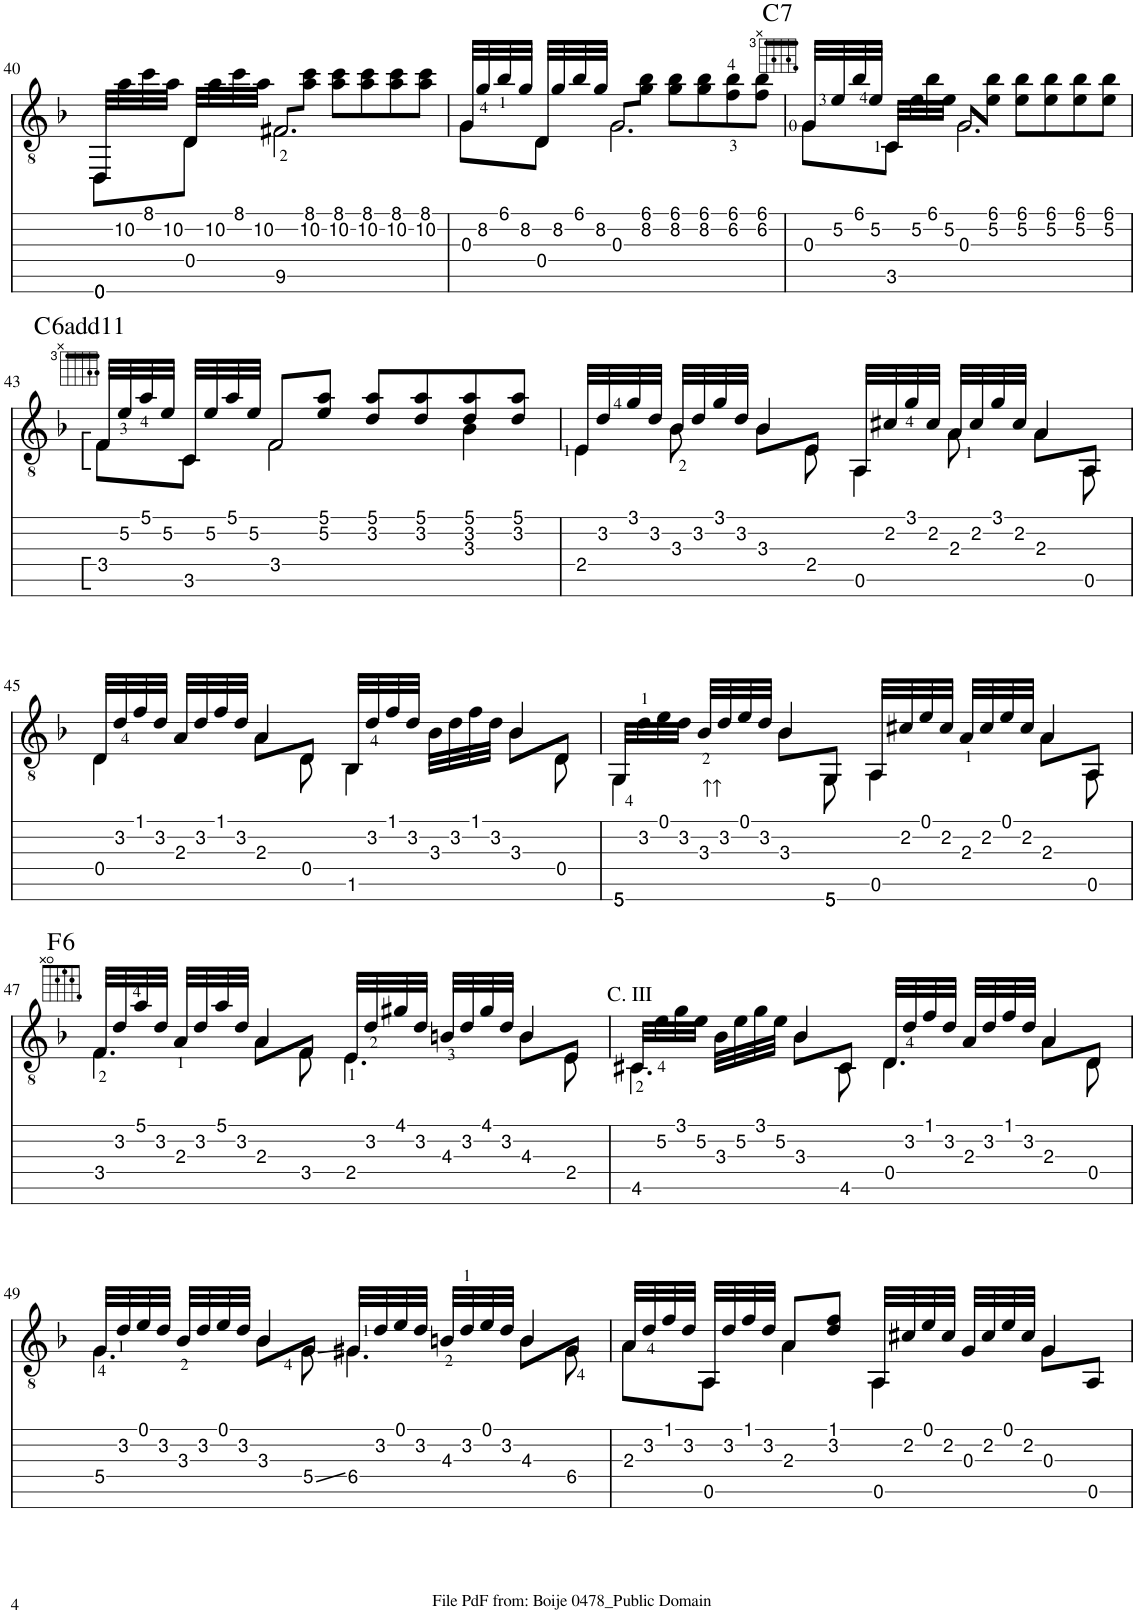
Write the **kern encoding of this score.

**kern	**kern	**harte
*part1	*part1	*part1
*staff2	*staff1	*
*I"Guitar	*	*
*I'Guit.	*	*
!!LO:PB:g=z
*	*clefGv2	*
*k[b-]	*k[b-]	*
*M4/4	*M4/4	*
*met(c)	*met(c)	*
=40	=40	=40
*^	*^	*
32DDLLL	8DDL	32DD/LLL	8DD\L	.
32a	.	32a\	.	.
32cc	.	32cc\	.	.
32aJJ	.	32a\JJJ	.	.
32DLL	8DJ	32D/LLL	8D\J	.
32a	.	32a\	.	.
32cc	.	32cc\	.	.
32aJJJ	.	32a\JJJ	.	.
!	!	!LO:N:head=open	!	!
8F#L	2.F#	8F#X/L	2.F#\	.
8a\ 8cc\J	.	8a\ 8cc\J	.	.
8a\ 8cc\L	.	8a\ 8cc\L	.	.
8a\ 8cc\J	.	8a\ 8cc\	.	.
8a\ 8cc\L	.	8a\ 8cc\	.	.
8a\ 8cc\J	.	8a\ 8cc\J	.	.
=41	=41	=41	=41	=41
32GLLL	8GL	32G/LLL	8G\L	.
32g	.	32g/	.	.
32b-	.	32b-/	.	.
32gJJ	.	32g/JJJ	.	.
32DLL	8DJ	32D/LLL	8D\J	.
32g	.	32g/	.	.
32b-	.	32b-/	.	.
32gJJJ	.	32g/JJJ	.	.
!	!	!LO:N:head=open	!	!
8GL	2.G	8G/L	2.G\	.
8g\ 8b-\J	.	8g\ 8b-\J	.	.
8g\ 8b-\L	.	8g\ 8b-\L	.	.
8g\ 8b-\J	.	8g\ 8b-\	.	.
8f\ 8b-\L	.	8f\ 8b-\	.	.
8f\ 8b-\J	.	8f\ 8b-\J	.	.
=42	=42	=42	=42	=42
!	!	!	!	!LO:H:kt=7
32GLLL	8GL	32G/LLL	8G\L	C:7
32e	.	32e/	.	.
32b-	.	32b-/	.	.
32eJJ	.	32e/JJJ	.	.
32CLL	8CJ	32C/LLL	8C\J	.
32e	.	32e\	.	.
32b-	.	32b-\	.	.
32eJJJ	.	32e\JJJ	.	.
!	!	!LO:N:head=open	!	!
8GL	2.G	8G/L	2.G\	.
8e\ 8b-\J	.	8e\ 8b-\J	.	.
8e\ 8b-\L	.	8e\ 8b-\L	.	.
8e\ 8b-\J	.	8e\ 8b-\	.	.
8e\ 8b-\L	.	8e\ 8b-\	.	.
8e\ 8b-\J	.	8e\ 8b-\J	.	.
!!LO:LB:g=z	!!
=43	=43	=43	=43	=43
!	!	!	!	!LO:H:kt=6
32FLLL	8FL	32F/LLL	8F\L	C:maj6(11)
32e	.	32e/	.	.
32a	.	32a/	.	.
32eJJ	.	32e/JJJ	.	.
32CLL	8CJ	32C/LLL	8C\J	.
32e	.	32e/	.	.
32a	.	32a/	.	.
32eJJJ	.	32e/JJJ	.	.
!	!	!LO:N:head=open	!	!
8FL	2F	8F/L	2F\	.
8e\ 8a\J	.	8e/ 8a/J	.	.
8d\ 8a\L	.	8d/ 8a/L	.	.
8d\ 8a\J	.	8d/ 8a/	.	.
8d\ 8a\L	4B-	8d/ 8a/	4B-\	.
8d\ 8a\J	.	8d/ 8a/J	.	.
=44	=44	=44	=44	=44
*	*^	*	*^	*
32ELLL	4.E	8ryy	32E/LLL	4.E\	8ryy	.
32d	.	.	32d/	.	.	.
32g	.	.	32g/	.	.	.
32dJJ	.	.	32d/JJJ	.	.	.
32B-LL	.	8B-	32B-/LLL	.	8B-\	.
32d	.	.	32d/	.	.	.
32g	.	.	32g/	.	.	.
32dJJJ	.	.	32d/JJJ	.	.	.
4B-	.	8B-L	4B-/	.	8B-\L	.
.	8E	8EJ	.	8E\	8E/J	.
32AALLL	4.AA	8ryy	32AA/LLL	4.AA\	8ryy	.
32c#	.	.	32c#X/	.	.	.
32g	.	.	32g/	.	.	.
32c#JJ	.	.	32c#/JJJ	.	.	.
32ALL	.	8AL	32A/LLL	.	8A\	.
32c#	.	.	32c#/	.	.	.
32g	.	.	32g/	.	.	.
32c#JJJ	.	.	32c#/JJJ	.	.	.
4A	.	8A	4A/	.	8A\L	.
.	8AA	8AAJ	.	8AA\	8AA/J	.
!!LO:LB:g=z	!!	!!
=45	=45	=45	=45	=45	=45	=45
32DLLL	4ryy	4.D	32D/LLL	4ryy	4.D\	.
32d	.	.	32d/	.	.	.
32f	.	.	32f/	.	.	.
32dJJ	.	.	32d/JJJ	.	.	.
32ALL	.	.	32A/LLL	.	.	.
32d	.	.	32d/	.	.	.
32f	.	.	32f/	.	.	.
32dJJJ	.	.	32d/JJJ	.	.	.
4A	8AL	.	4A/	8A\L	.	.
.	8DJ	8D	.	8D/J	8D\	.
32BB-LLL	4ryy	4.BB-	32BB-/LLL	4ryy	4.BB-\	.
32d	.	.	32d/	.	.	.
32f	.	.	32f/	.	.	.
32dJJ	.	.	32d/JJJ	.	.	.
32B-LL	.	.	32B-\LLL	.	.	.
32d	.	.	32d\	.	.	.
32f	.	.	32f\	.	.	.
32dJJJ	.	.	32d\JJJ	.	.	.
4B-	8B-L	.	4B-/	8B-\L	.	.
.	8DJ	8D	.	8D/J	8D\	.
=46	=46	=46	=46	=46	=46	=46
32GGLLL	4ryy	4.GG	32GG/LLL	4ryy	4.GG\	.
32d	.	.	32d\	.	.	.
32e	.	.	32e\	.	.	.
32dJJ	.	.	32d\JJJ	.	.	.
!	!	!	!LO:TX:b:t=↑↑	!	!	!
32B-LL	.	.	32B-/LLL	.	.	.
32d	.	.	32d/	.	.	.
32e	.	.	32e/	.	.	.
32dJJJ	.	.	32d/JJJ	.	.	.
4B-	8B-L	.	4B-/	8B-\L	.	.
.	8GGJ	8GG	.	8GG/J	8GG\	.
32AALLL	4ryy	4.AA	32AA/LLL	4ryy	4.AA\	.
32c#	.	.	32c#X/	.	.	.
32e	.	.	32e/	.	.	.
32c#JJ	.	.	32c#/JJJ	.	.	.
32ALL	.	.	32A/LLL	.	.	.
32c#	.	.	32c#/	.	.	.
32e	.	.	32e/	.	.	.
32c#JJJ	.	.	32c#/JJJ	.	.	.
4A	8AL	.	4A/	8A\L	.	.
.	8AAJ	8AA	.	8AA/J	8AA\	.
!!LO:LB:g=z	!!	!!
=47	=47	=47	=47	=47	=47	=47
!	!	!	!	!	!	!LO:H:kt=6
32FLLL	4ryy	4.F	32F/LLL	4ryy	4.F\	F:maj6
32d	.	.	32d/	.	.	.
32a	.	.	32a/	.	.	.
32dJJ	.	.	32d/JJJ	.	.	.
32ALL	.	.	32A/LLL	.	.	.
32d	.	.	32d/	.	.	.
32a	.	.	32a/	.	.	.
32dJJJ	.	.	32d/JJJ	.	.	.
4A	8AL	.	4A/	8A\L	.	.
.	8FJ	8F	.	8F/J	8F\	.
32ELLL	4ryy	4.E	32E/LLL	4ryy	4.E\	.
32d	.	.	32d/	.	.	.
32g#	.	.	32g#X/	.	.	.
32dJJ	.	.	32d/JJJ	.	.	.
32BLL	.	.	32Bn/LLL	.	.	.
32d	.	.	32d/	.	.	.
32g#	.	.	32g#/	.	.	.
32dJJJ	.	.	32d/JJJ	.	.	.
4B	8BL	.	4B/	8B\L	.	.
.	8EJ	8E	.	8E/J	8E\	.
=48	=48	=48	=48	=48	=48	=48
!	!	!	!LO:TX:a:t=C. III	!	!	!
32C#LLL	4ryy	4.C#	32C#X/LLL	4ryy	4.C#\	.
32e	.	.	32e\	.	.	.
32g	.	.	32g\	.	.	.
32eJJ	.	.	32e\JJJ	.	.	.
32B-LL	.	.	32B-\LLL	.	.	.
32e	.	.	32e\	.	.	.
32g	.	.	32g\	.	.	.
32eJJJ	.	.	32e\JJJ	.	.	.
4B-	8B-L	.	4B-/	8B-\L	.	.
.	8C#J	8C#	.	8C#/J	8C#\	.
32DLLL	4ryy	4.D	32D/LLL	4ryy	4.D\	.
32d	.	.	32d/	.	.	.
32f	.	.	32f/	.	.	.
32dJJ	.	.	32d/JJJ	.	.	.
32ALL	.	.	32A/LLL	.	.	.
32d	.	.	32d/	.	.	.
32f	.	.	32f/	.	.	.
32dJJJ	.	.	32d/JJJ	.	.	.
4A	8AL	.	4A/	8A\L	.	.
.	8DJ	8D	.	8D/J	8D\	.
!!LO:LB:g=z	!!	!!
=49	=49	=49	=49	=49	=49	=49
32GLLL	4ryy	4.G	32G/LLL	4ryy	4.G\	.
32d	.	.	32d/	.	.	.
32e	.	.	32e/	.	.	.
32dJJ	.	.	32d/JJJ	.	.	.
32B-LL	.	.	32B-/LLL	.	.	.
32d	.	.	32d/	.	.	.
32e	.	.	32e/	.	.	.
32dJJJ	.	.	32d/JJJ	.	.	.
4B-	8B-L	.	4B-/	8B-\L	.	.
.	8GJ	8G	.	8G/J	8G\	.
32G#LLL	4ryy	4.G#	32G#X/LLL	4ryy	4.G#\	.
32d	.	.	32d/	.	.	.
32e	.	.	32e/	.	.	.
32dJJ	.	.	32d/JJJ	.	.	.
32BLL	.	.	32Bn/LLL	.	.	.
32d	.	.	32d/	.	.	.
32e	.	.	32e/	.	.	.
32dJJJ	.	.	32d/JJJ	.	.	.
4B	8BL	.	4B/	8B\L	.	.
.	8G#J	8G#	.	8G#/J	8G#\	.
*	*v	*v	*	*	*	*
*	*	*	*v	*v	*
=50	=50	=50	=50	=50
32ALLL	8AL	32A/LLL	8A\L	.
32d	.	32d/	.	.
32f	.	32f/	.	.
32dJJ	.	32d/JJJ	.	.
32AALL	8AAJ	32AA/LLL	8AA\J	.
32d	.	32d/	.	.
32f	.	32f/	.	.
32dJJJ	.	32d/JJJ	.	.
8AL	4A	8A/L	4A\	.
8d\ 8f\J	.	8d/ 8f/J	.	.
32AALLL	4AA	32AA/LLL	4AA\	.
32c#	.	32c#X/	.	.
32e	.	32e/	.	.
32c#JJ	.	32c#/JJJ	.	.
32GLL	.	32G/LLL	.	.
32c#	.	32c#/	.	.
32e	.	32e/	.	.
32c#JJJ	.	32c#/JJJ	.	.
4G	8GL	4G/	8G\L	.
.	8AAJ	.	8AA/J	.
*v	*v	*	*	*
*	*v	*v	*
=	=	=
*-	*-	*-
